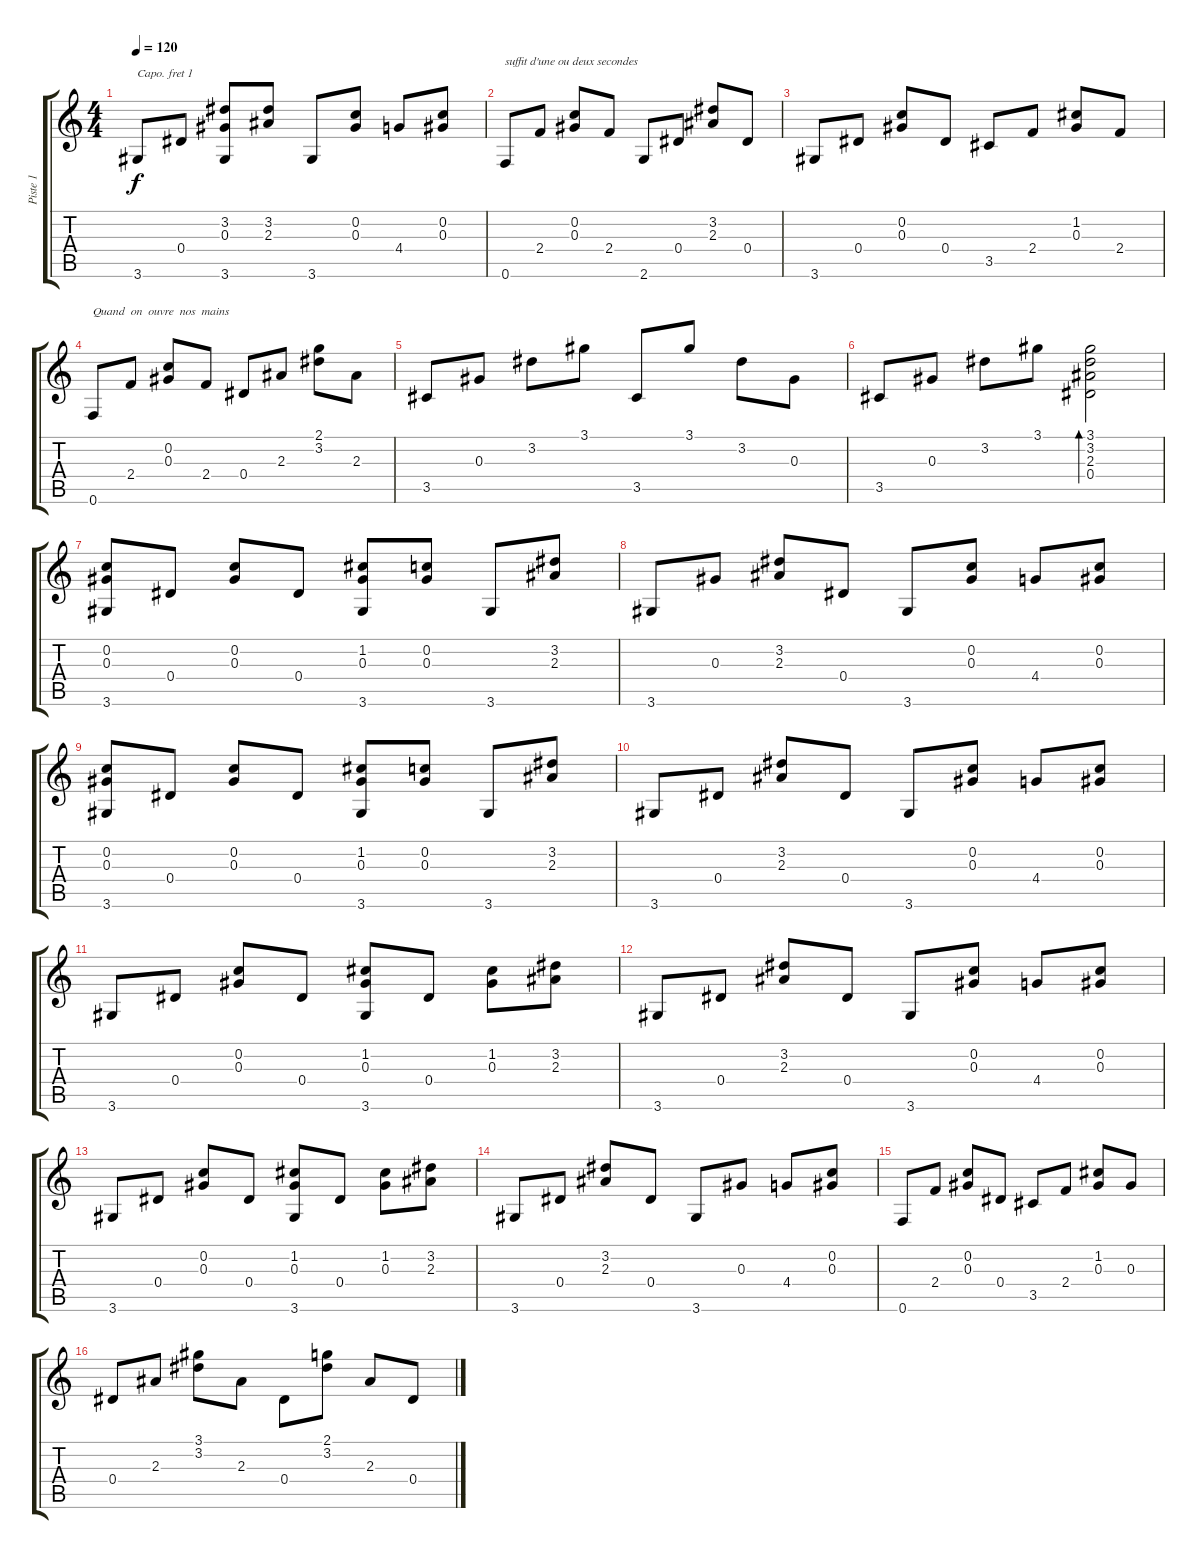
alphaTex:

\track ("Piste 1" "Piste 1") {instrument acousticguitarsteel}
\staff {score tabs}
\capo 1
\tuning (E4 B3 G3 D3 A2 E2) {hide}
\ts (4 4)
\tempo 120
\clef g2
\ks c
3.6.8{dy f} 0.4.8 (3.2 0.3 3.6).8 (3.2 2.3).8 3.6.8 (0.2 0.3).8 4.4.8 (0.2 0.3).8 |
0.6.8{txt "suffit d'une ou deux secondes "} 2.4.8 (0.2 0.3).8 2.4.8 2.6.8 0.4.8 (3.2 2.3).8 0.4.8 |
3.6.8{txt ""} 0.4.8 (0.2 0.3).8 0.4.8 3.5.8 2.4.8 (1.2 0.3).8 2.4.8 |
0.6.8{txt "Quand  on  ouvre  nos  mains"} 2.4.8 (0.2 0.3).8 2.4.8 0.4.8 2.3.8 (2.1 3.2).8 2.3.8 |
3.5.8 0.3.8 3.2.8 3.1.8 3.5.8 3.1.8 3.2.8 0.3.8 |
3.5.8 0.3.8 3.2.8 3.1.8 (3.1 3.2 2.3 0.4).2{bd 120} |
(0.2 0.3 3.6).8 0.4.8 (0.2 0.3).8 0.4.8 (1.2 0.3 3.6).8 (0.2 0.3).8 3.6.8 (3.2 2.3).8 |
3.6.8 0.3.8 (3.2 2.3).8 0.4.8 3.6.8 (0.2 0.3).8 4.4.8 (0.2 0.3).8 |
(0.2 0.3 3.6).8 0.4.8 (0.2 0.3).8 0.4.8 (1.2 0.3 3.6).8 (0.2 0.3).8 3.6.8 (3.2 2.3).8 |
3.6.8 0.4.8 (3.2 2.3).8 0.4.8 3.6.8 (0.2 0.3).8 4.4.8 (0.2 0.3).8 |
3.6.8 0.4.8 (0.2 0.3).8 0.4.8 (1.2 0.3 3.6).8 0.4.8 (1.2 0.3).8 (3.2 2.3).8 |
3.6.8 0.4.8 (3.2 2.3).8 0.4.8 3.6.8 (0.2 0.3).8 4.4.8 (0.2 0.3).8 |
3.6.8 0.4.8 (0.2 0.3).8 0.4.8 (1.2 0.3 3.6).8 0.4.8 (1.2 0.3).8 (3.2 2.3).8 |
3.6.8 0.4.8 (3.2 2.3).8 0.4.8 3.6.8 0.3.8 4.4.8 (0.2 0.3).8 |
0.6.8 2.4.8 (0.2 0.3).8 0.4.8 3.5.8 2.4.8 (1.2 0.3).8 0.3.8 |
0.4.8 2.3.8 (3.1 3.2).8 2.3.8 0.4.8 (2.1 3.2).8 2.3.8 0.4.8
